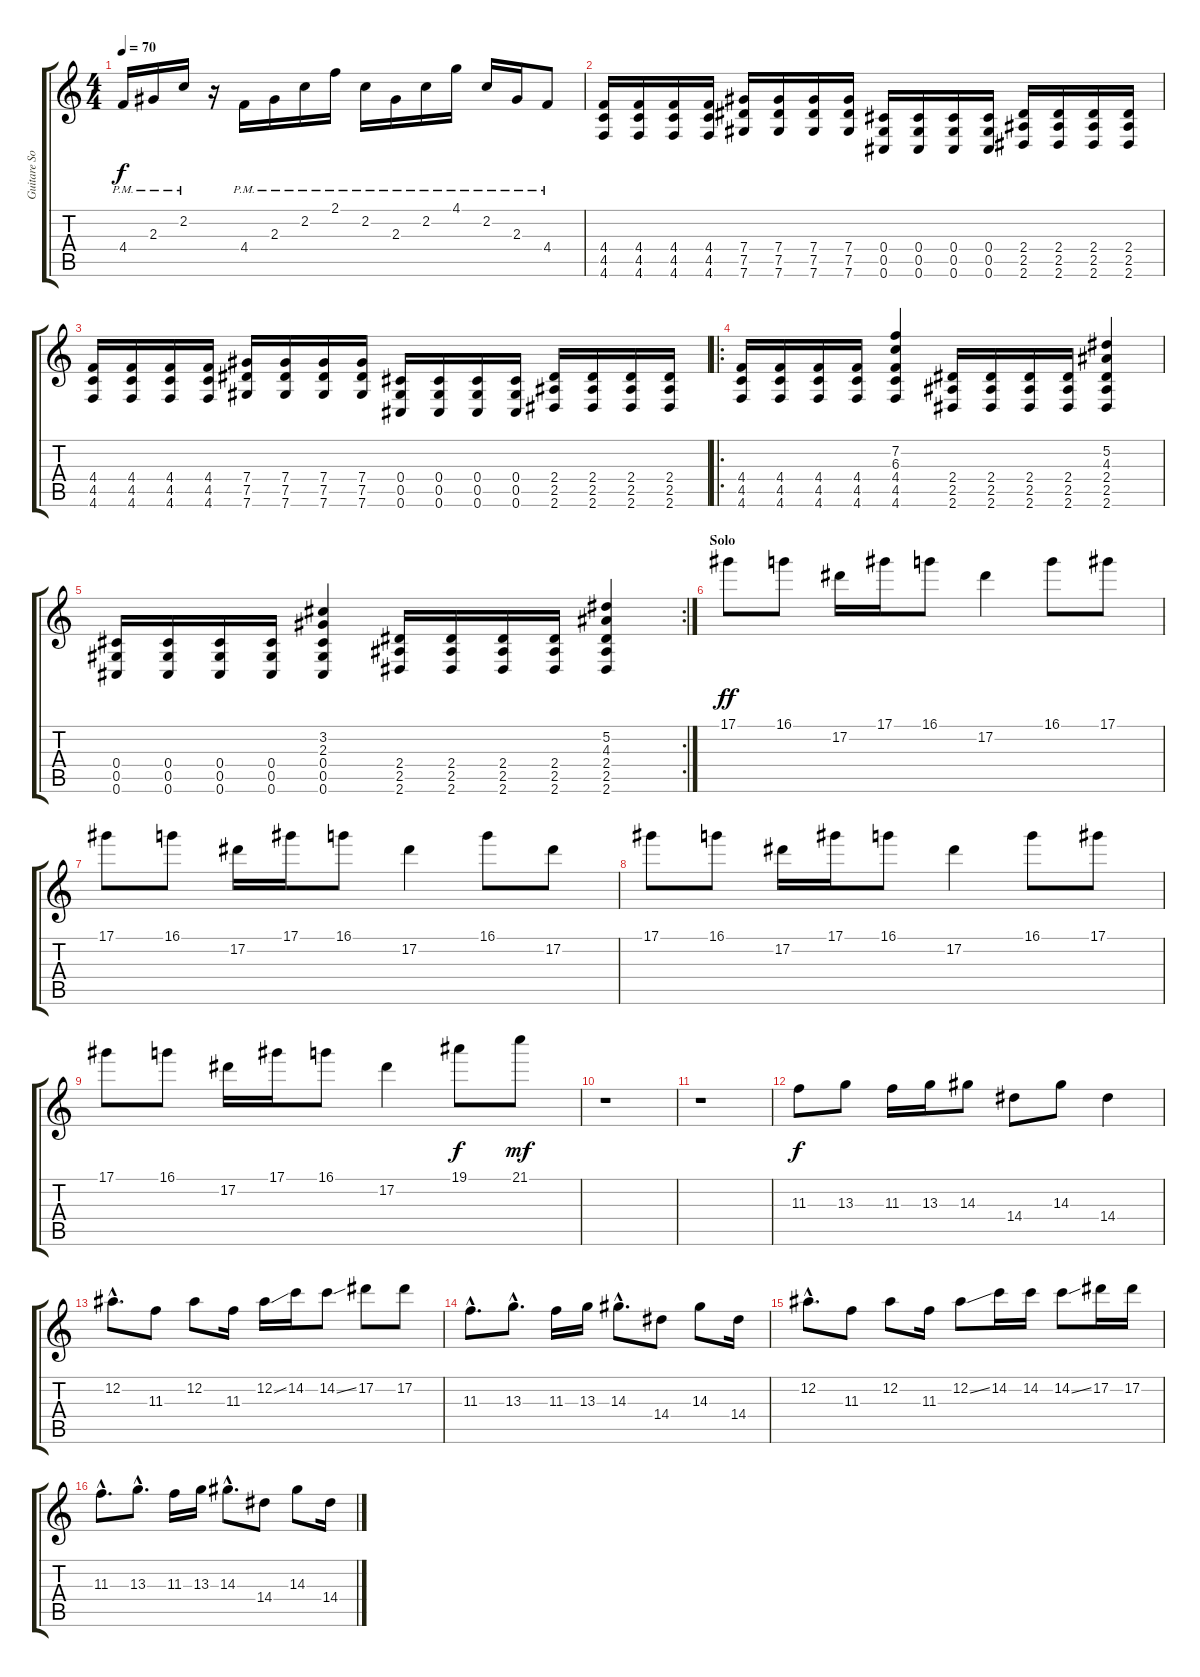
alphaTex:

\track ("Guitare Solo (Acey Slade)" "Guitare So") {instrument distortionguitar}
\staff {score tabs}
\tuning (Eb4 Bb3 Gb3 Db3 Ab2 Db2) {hide}
\ts (4 4)
\tempo 70
\clef g2
\ks c
4.4{pm}.16{dy f} 2.3{pm}.16 2.2{pm}.16 r.16 4.4{pm}.16 2.3{pm}.16 2.2{pm}.16 2.1{pm}.16 2.2{pm}.16 2.3{pm}.16 2.2{pm}.16 4.1{pm}.16 2.2{pm}.16 2.3{pm}.16 4.4{pm}.8 |
(4.4 4.5 4.6).16 (4.4 4.5 4.6).16 (4.4 4.5 4.6).16 (4.4 4.5 4.6).16 (7.4 7.5 7.6).16 (7.4 7.5 7.6).16 (7.4 7.5 7.6).16 (7.4 7.5 7.6).16 (0.4 0.5 0.6).16 (0.4 0.5 0.6).16 (0.4 0.5 0.6).16 (0.4 0.5 0.6).16 (2.4 2.5 2.6).16 (2.4 2.5 2.6).16 (2.4 2.5 2.6).16 (2.4 2.5 2.6).16 |
(4.4 4.5 4.6).16 (4.4 4.5 4.6).16 (4.4 4.5 4.6).16 (4.4 4.5 4.6).16 (7.4 7.5 7.6).16 (7.4 7.5 7.6).16 (7.4 7.5 7.6).16 (7.4 7.5 7.6).16 (0.4 0.5 0.6).16 (0.4 0.5 0.6).16 (0.4 0.5 0.6).16 (0.4 0.5 0.6).16 (2.4 2.5 2.6).16 (2.4 2.5 2.6).16 (2.4 2.5 2.6).16 (2.4 2.5 2.6).16 |
\ro
(4.4 4.5 4.6).16 (4.4 4.5 4.6).16 (4.4 4.5 4.6).16 (4.4 4.5 4.6).16 (7.2 6.3 4.4 4.5 4.6).4 (2.4 2.5 2.6).16 (2.4 2.5 2.6).16 (2.4 2.5 2.6).16 (2.4 2.5 2.6).16 (5.2 4.3 2.4 2.5 2.6).4 |
\rc 2
(0.4 0.5 0.6).16 (0.4 0.5 0.6).16 (0.4 0.5 0.6).16 (0.4 0.5 0.6).16 (3.2 2.3 0.4 0.5 0.6).4 (2.4 2.5 2.6).16 (2.4 2.5 2.6).16 (2.4 2.5 2.6).16 (2.4 2.5 2.6).16 (5.2 4.3 2.4 2.5 2.6).4 |
\section ("" "Solo")
17.1.8{dy ff} 16.1.8 17.2.16 17.1.16 16.1.8 17.2.4 16.1.8 17.1.8 |
17.1.8 16.1.8 17.2.16 17.1.16 16.1.8 17.2.4 16.1.8 17.2.8 |
17.1.8 16.1.8 17.2.16 17.1.16 16.1.8 17.2.4 16.1.8 17.1.8 |
17.1.8 16.1.8 17.2.16 17.1.16 16.1.8 17.2.4 19.1.8{dy f} 21.1.8{dy mf} |
r.1 |
r.1 |
11.3.8{dy f} 13.3.8 11.3.16 13.3.16 14.3.8 14.4.8 14.3.8 14.4.4 |
12.2{hac}.8{d} 11.3.8 12.2.8 11.3.16 12.2{ss}.16 14.2.16 14.2{ss}.8 17.2.8 17.2.8 |
11.3{hac}.8{d} 13.3{hac}.8{d} 11.3.16 13.3.16 14.3{hac}.8{d} 14.4.8 14.3.8 14.4.16 |
12.2{hac}.8{d} 11.3.8 12.2.8 11.3.16 12.2{ss}.8 14.2.16 14.2.16 14.2{ss}.8 17.2.16 17.2.16 |
11.3{hac}.8{d} 13.3{hac}.8{d} 11.3.16 13.3.16 14.3{hac}.8{d} 14.4.8 14.3.8 14.4.16
